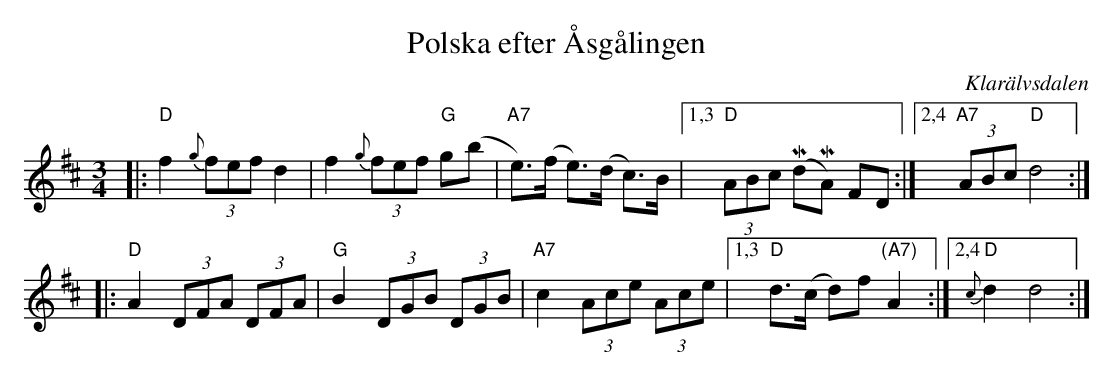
X:1
T: Polska efter \AAsg\aalingen
O: Klarälvsdalen
M: 3/4
L: 1/8
K: D
|:"D"f2 {g}(3fef d2 | f2 {g}(3fef "G"g(b \
| "A7"e)>(f e)>(d c)>B |1,3 "D"(3ABc (MdMA) FD :|2,4 "A7"(3ABc "D"d4 :|
|:"D"A2 (3DFA (3DFA | "G"B2 (3DGB (3DGB \
| "A7"c2 (3Ace (3Ace |1,3 "D"d>(c d)f "(A7)"A2 :|2,4 "D"{c}d2 d4 :|
